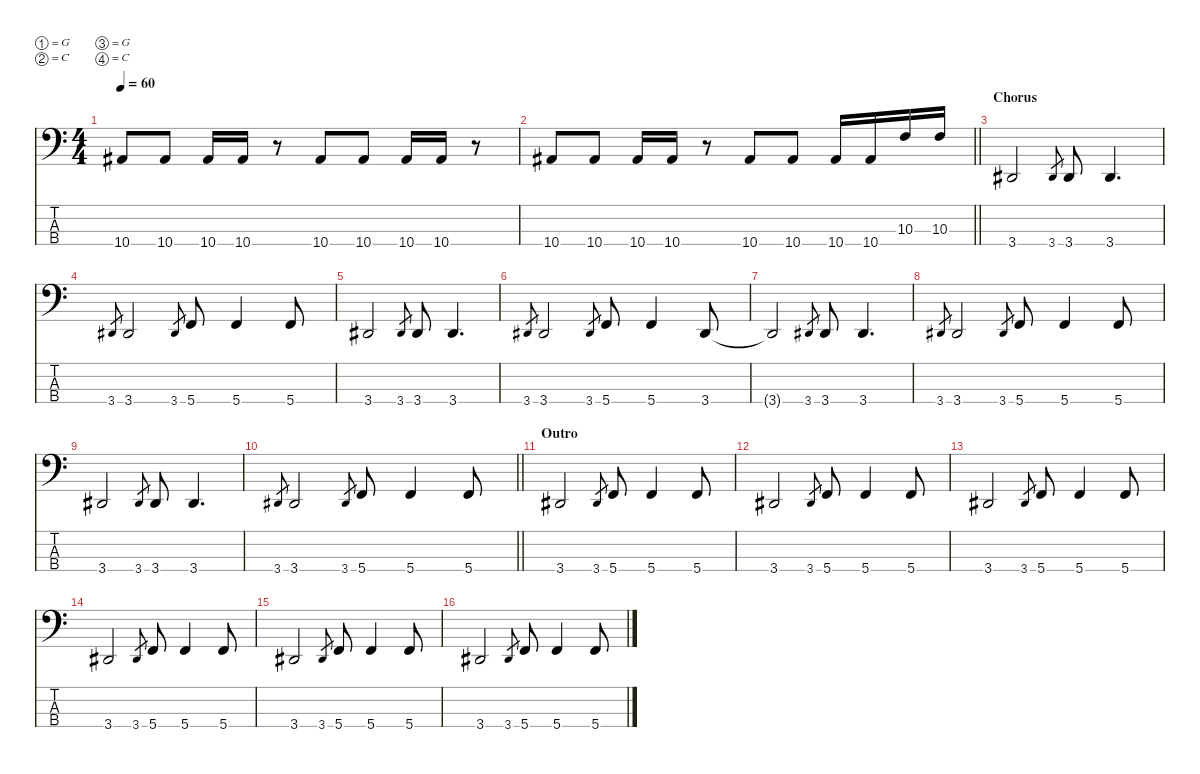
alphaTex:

\defaultSystemsLayout 4
\hideDynamics
\bracketExtendMode nobrackets
\singleTrackTrackNamePolicy hidden
\multiTrackTrackNamePolicy hidden
\firstSystemTrackNameMode fullname
\firstSystemTrackNameOrientation horizontal
\otherSystemsTrackNameOrientation horizontal
\track ("Craig McFarland" "fl.bs.") {instrument fretlessbass}
\staff {score tabs}
\tuning (G2 C2 G1 C1)
\ts (4 4)
\tempo 60
\clef f4
\ks c
10.4{acc #}.8{dy f beam Up} 10.4{acc #}.8{beam Up} 10.4{acc #}.16{beam Up} 10.4{acc #}.16{beam Up} r.8{beam Up} 10.4{acc #}.8{beam Up} 10.4{acc #}.8{beam Up} 10.4{acc #}.16{beam Up} 10.4{acc #}.16{beam Up} r.8{beam Up} |
\barLineRight lightlight
10.4{acc #}.8{beam Up} 10.4{acc #}.8{beam Up} 10.4{acc #}.16{beam Up} 10.4{acc #}.16{beam Up} r.8{beam Up} 10.4{acc #}.8{beam Up} 10.4{acc #}.8{beam Up} 10.4{acc #}.16{beam Up} 10.4{acc #}.16{beam Up} 10.3.16{beam Up} 10.3.16{beam Up} |
\section ("" "Chorus")
3.4{acc #}.2{beam Up} 3.4{acc #}.8{gr dy mf beam Up} 3.4{acc #}.8{dy f beam Up} 3.4{acc #}.4{d beam Up} |
3.4{acc #}.8{gr dy mf beam Up} 3.4{acc #}.2{dy f beam Up} 3.4{acc #}.8{gr dy mf beam Up} 5.4.8{dy f beam Up} 5.4.4{beam Up} 5.4.8{beam Up} |
3.4{acc #}.2{beam Up} 3.4{acc #}.8{gr dy mf beam Up} 3.4{acc #}.8{dy f beam Up} 3.4{acc #}.4{d beam Up} |
3.4{acc #}.8{gr dy mf beam Up} 3.4{acc #}.2{dy f beam Up} 3.4{acc #}.8{gr dy mf beam Up} 5.4.8{dy f beam Up} 5.4.4{beam Up} 3.4{acc #}.8{beam Up} |
3.4{t acc #}.2{beam Up} 3.4{acc #}.8{gr dy mf beam Up} 3.4{acc #}.8{dy f beam Up} 3.4{acc #}.4{d beam Up} |
3.4{acc #}.8{gr dy mf beam Up} 3.4{acc #}.2{dy f beam Up} 3.4{acc #}.8{gr dy mf beam Up} 5.4.8{dy f beam Up} 5.4.4{beam Up} 5.4.8{beam Up} |
3.4{acc #}.2{beam Up} 3.4{acc #}.8{gr dy mf beam Up} 3.4{acc #}.8{dy f beam Up} 3.4{acc #}.4{d beam Up} |
\barLineRight lightlight
3.4{acc #}.8{gr dy mf beam Up} 3.4{acc #}.2{dy f beam Up} 3.4{acc #}.8{gr dy mf beam Up} 5.4.8{dy f beam Up} 5.4.4{beam Up} 5.4.8{beam Up} |
\section ("" "Outro")
3.4{acc #}.2{beam Up} 3.4{acc #}.8{gr dy mf beam Up} 5.4.8{dy f beam Up} 5.4.4{beam Up} 5.4.8{beam Up} |
3.4{acc #}.2{beam Up} 3.4{acc #}.8{gr dy mf beam Up} 5.4.8{dy f beam Up} 5.4.4{beam Up} 5.4.8{beam Up} |
3.4{acc #}.2{beam Up} 3.4{acc #}.8{gr dy mf beam Up} 5.4.8{dy f beam Up} 5.4.4{beam Up} 5.4.8{beam Up} |
3.4{acc #}.2{beam Up} 3.4{acc #}.8{gr dy mf beam Up} 5.4.8{dy f beam Up} 5.4.4{beam Up} 5.4.8{beam Up} |
3.4{acc #}.2{beam Up} 3.4{acc #}.8{gr dy mf beam Up} 5.4.8{dy f beam Up} 5.4.4{beam Up} 5.4.8{beam Up} |
3.4{acc #}.2{beam Up} 3.4{acc #}.8{gr dy mf beam Up} 5.4.8{dy f beam Up} 5.4.4{beam Up} 5.4.8{beam Up}
